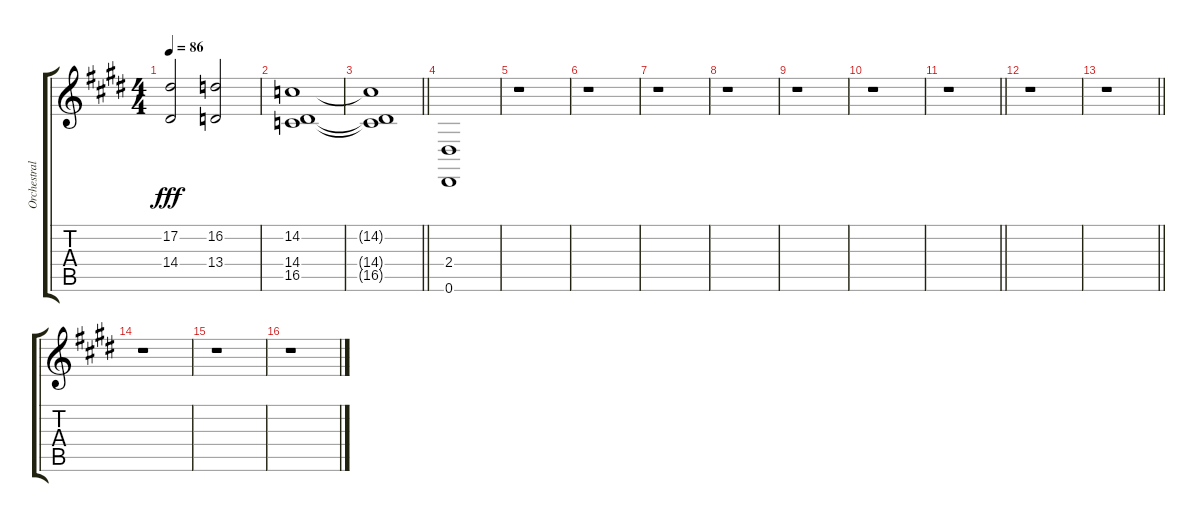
\track ("Orchestral" "Orchestral") {instrument stringensemble1}
\staff {score tabs}
\tuning (Eb4 Bb3 Gb3 Db3 Ab2 Eb2) {hide}
\ts (4 4)
\tempo 86
\clef g2
\ks c#minor
(17.2 14.4).2{dy fff} (16.2 13.4).2 |
(14.2 14.4 16.5).1 |
\barLineRight lightlight
(14.2{t} 14.4{t} 16.5{t}).1 |
\ks e
(2.4 0.6).1 |
\ks c#minor
r.1 |
r.1 |
r.1 |
\ks e
r.1 |
\ks c#minor
r.1 |
r.1 |
\barLineRight lightlight
r.1 |
\ks e
r.1 |
\barLineRight lightlight
\ks c#minor
r.1 |
\ks e
r.1 |
\ks c#minor
r.1 |
r.1
